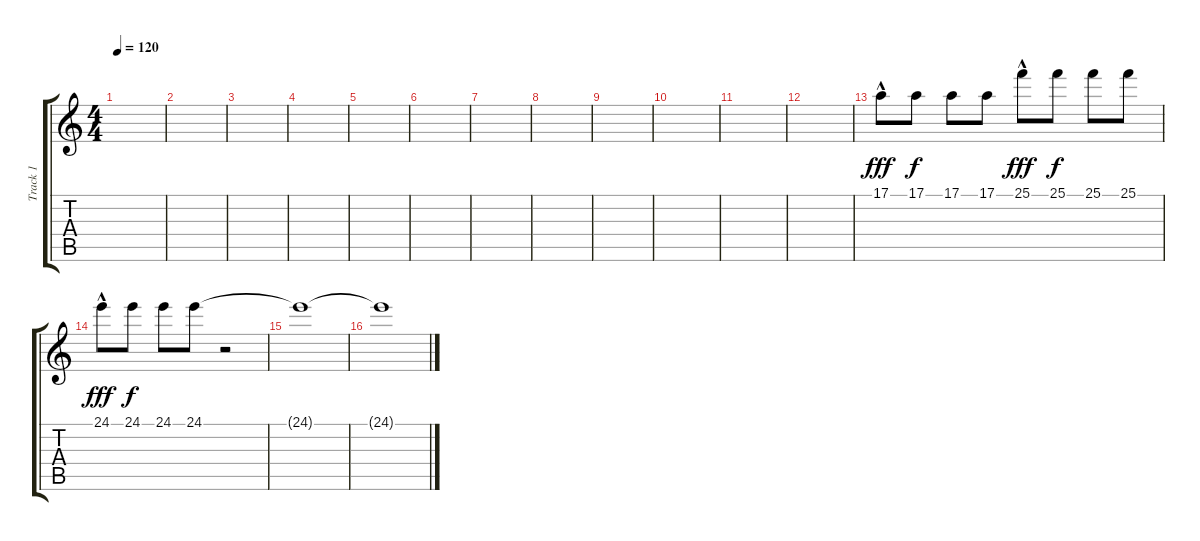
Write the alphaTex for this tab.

\track ("Track 1" "Track 1") {instrument acousticgrandpiano}
\staff {score tabs}
\tuning (E4 B3 G3 D3 A2 E2) {hide}
\ts (4 4)
\tempo 120
\clef g2
\ks c
|
|
|
|
|
|
|
|
|
|
|
|
17.1{hac}.8{dy fff} 17.1.8{dy f} 17.1.8 17.1.8 25.1{hac}.8{dy fff} 25.1.8{dy f} 25.1.8 25.1.8 |
24.1{hac}.8{dy fff} 24.1.8{dy f} 24.1.8 24.1.8 r.2 |
24.1{t}.1 |
24.1{t}.1
